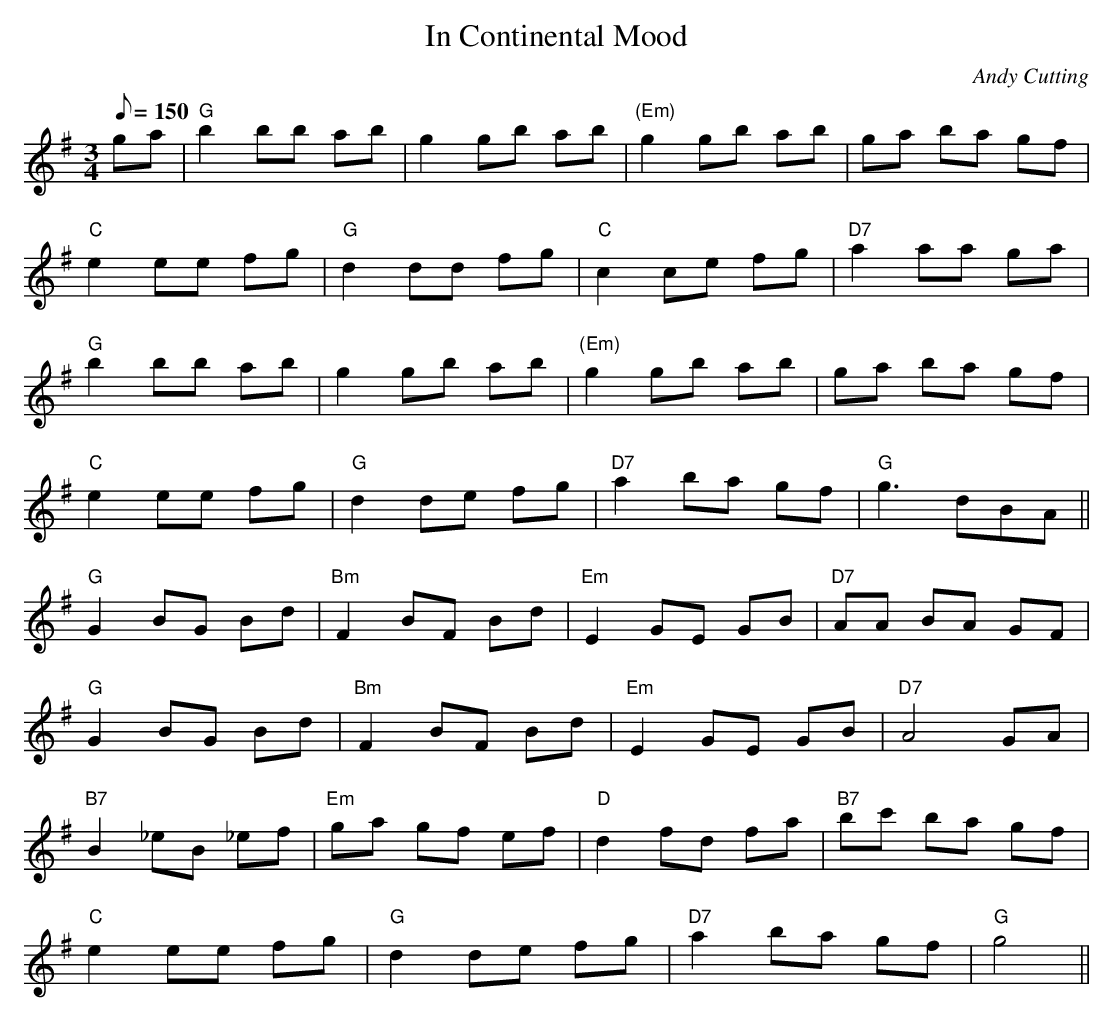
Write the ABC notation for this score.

X:1
T:In Continental Mood
C:Andy Cutting
M:3/4
L:1/8
Q:150
K:G
ga |\
"G"b2 bb ab |    g2 gb ab | "(Em)"g2 gb ab |     ga ba gf |
"C"e2 ee fg | "G"d2 dd fg |    "C"c2 ce fg | "D7"a2 aa ga |
"G"b2 bb ab |    g2 gb ab | "(Em)"g2 gb ab |     ga ba gf |
"C"e2 ee fg | "G"d2 de fg |   "D7"a2 ba gf |  "G"g3 dBA   ||
"G"G2 BG Bd | "Bm"F2 BF Bd | "Em"E2 GE GB | "D7"AA BA GF |
"G"G2 BG Bd | "Bm"F2 BF Bd | "Em"E2 GE GB | "D7"A4    GA |
"B7"B2 _eB _ef| "Em"ga gf ef | "D"d2 fd fa | "B7"bc' ba gf |
"C"e2 ee fg | "G"d2 de fg |   "D7"a2 ba gf | "G"g4 ||
